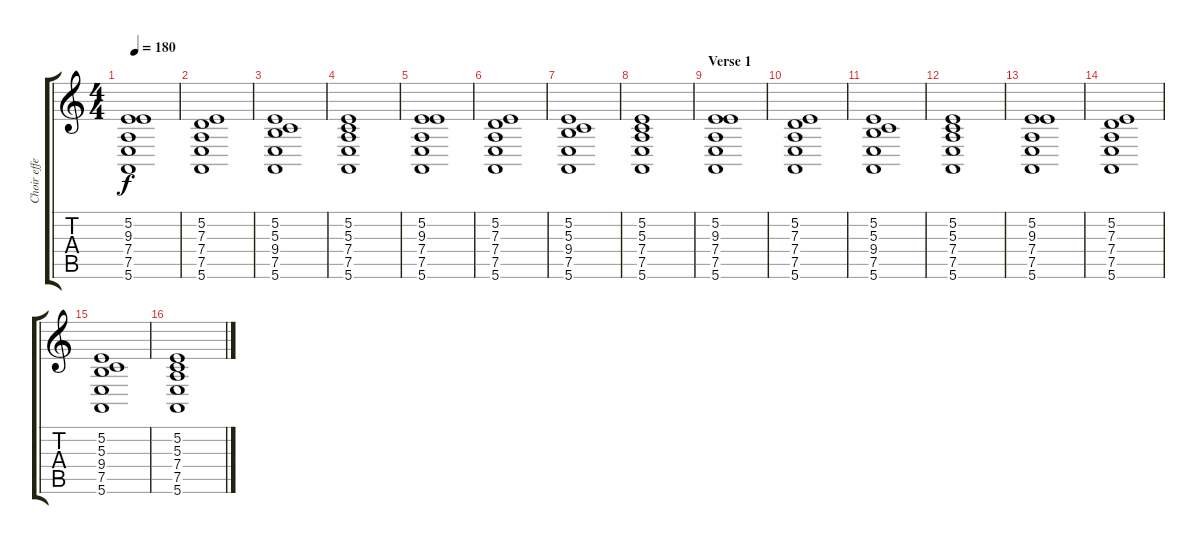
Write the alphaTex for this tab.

\track ("Choir effect" "Choir effe") {instrument choiraahs}
\staff {score tabs}
\tuning (E4 B3 G3 D3 A2 E2) {hide}
\ts (4 4)
\tempo 180
\clef g2
\ks c
(5.2 9.3 7.4 7.5 5.6).1{dy f} |
(5.2 7.3 7.4 7.5 5.6).1 |
(5.2 5.3 9.4 7.5 5.6).1 |
(5.2 5.3 7.4 7.5 5.6).1 |
(5.2 9.3 7.4 7.5 5.6).1 |
(5.2 7.3 7.4 7.5 5.6).1 |
(5.2 5.3 9.4 7.5 5.6).1 |
(5.2 5.3 7.4 7.5 5.6).1 |
\section ("" "Verse 1")
(5.2 9.3 7.4 7.5 5.6).1 |
(5.2 7.3 7.4 7.5 5.6).1 |
(5.2 5.3 9.4 7.5 5.6).1 |
(5.2 5.3 7.4 7.5 5.6).1 |
(5.2 9.3 7.4 7.5 5.6).1 |
(5.2 7.3 7.4 7.5 5.6).1 |
(5.2 5.3 9.4 7.5 5.6).1 |
(5.2 5.3 7.4 7.5 5.6).1
